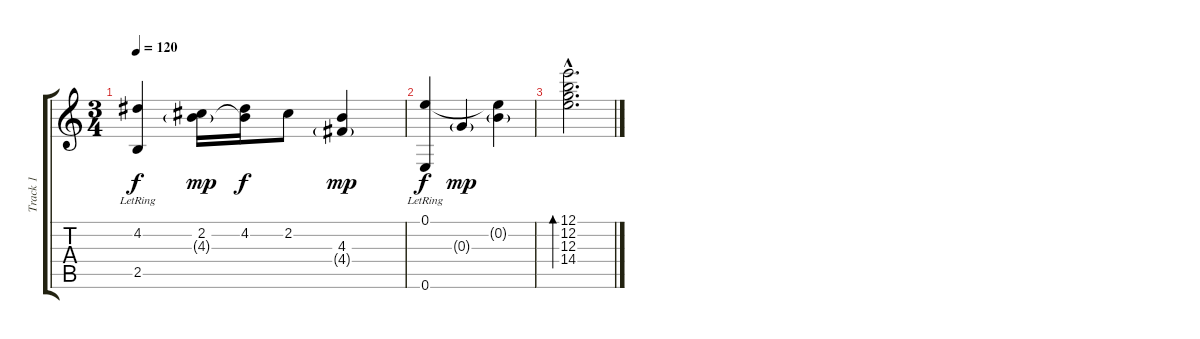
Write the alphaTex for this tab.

\track ("Track 1" "Track 1") {instrument acousticguitarnylon}
\staff {score tabs}
\tuning (E4 B3 G3 D3 A2 E2) {hide}
\ts (3 4)
\tempo 120
\clef g2
\ks c
(4.2 2.5{lr}).4{dy f} (2.2 4.3{g}).16{dy mp} (4.2 4.3{t}).16{dy f} 2.2.8 (4.3 4.4{g}).4{dy mp} |
(0.1 0.6{lr}).4{dy f} 0.3{g}.4{dy mp} (0.1{t} 0.2{g}).4 |
(12.1{hac} 12.2{hac} 12.3{hac} 14.4{hac}).2{d bd 240}
